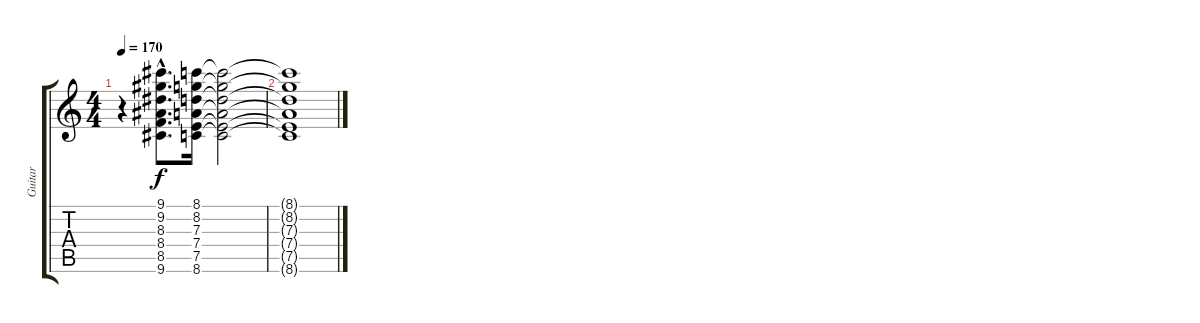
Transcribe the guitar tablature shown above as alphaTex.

\track ("Guitar" "Guitar") {instrument electricguitarclean}
\staff {score tabs}
\tuning (E4 B3 G3 D3 A2 E2) {hide}
\ts (4 4)
\tempo 170
\clef g2
\ks c
r.4{dy f} (9.1{hac} 9.2{hac} 8.3{hac} 8.4{hac} 8.5{hac} 9.6{hac}).8{d} (8.1 8.2 7.3 7.4 7.5 8.6).16 (8.1{t} 8.2{t} 7.3{t} 7.4{t} 7.5{t} 8.6{t}).2 |
(8.1{t} 8.2{t} 7.3{t} 7.4{t} 7.5{t} 8.6{t}).1
